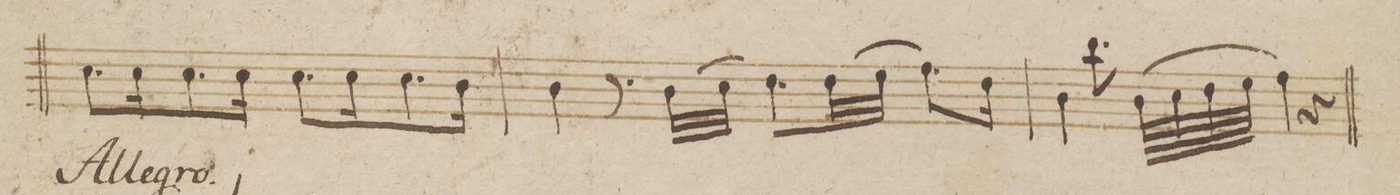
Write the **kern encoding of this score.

**kern	**dynam
*I"Viola.	*
*clefC3	*
*k[b-]	*
*met(c)	*
*M4/4	*
8.d\L	.
16d\K	.
8.d\	.
16d\Jk	.
8.d\L	.
16d\K	.
8.d\	.
16c\Jk	.
=11	=11
4c\	.
8.r	.
(32c\LLL	.
32d\JJJ	.
8.e\L)	.
(32e\LL	.
32f\JJJ	.
8.g\L)	.
16e\Jk	.
=12	=12
4c\	.
8.cc\	.
(64c\LLLL	.
64d\	.
64e\	.
64f\JJJJ	.
4g\)	.
4r	.
=13||	=13||
*-	*-
